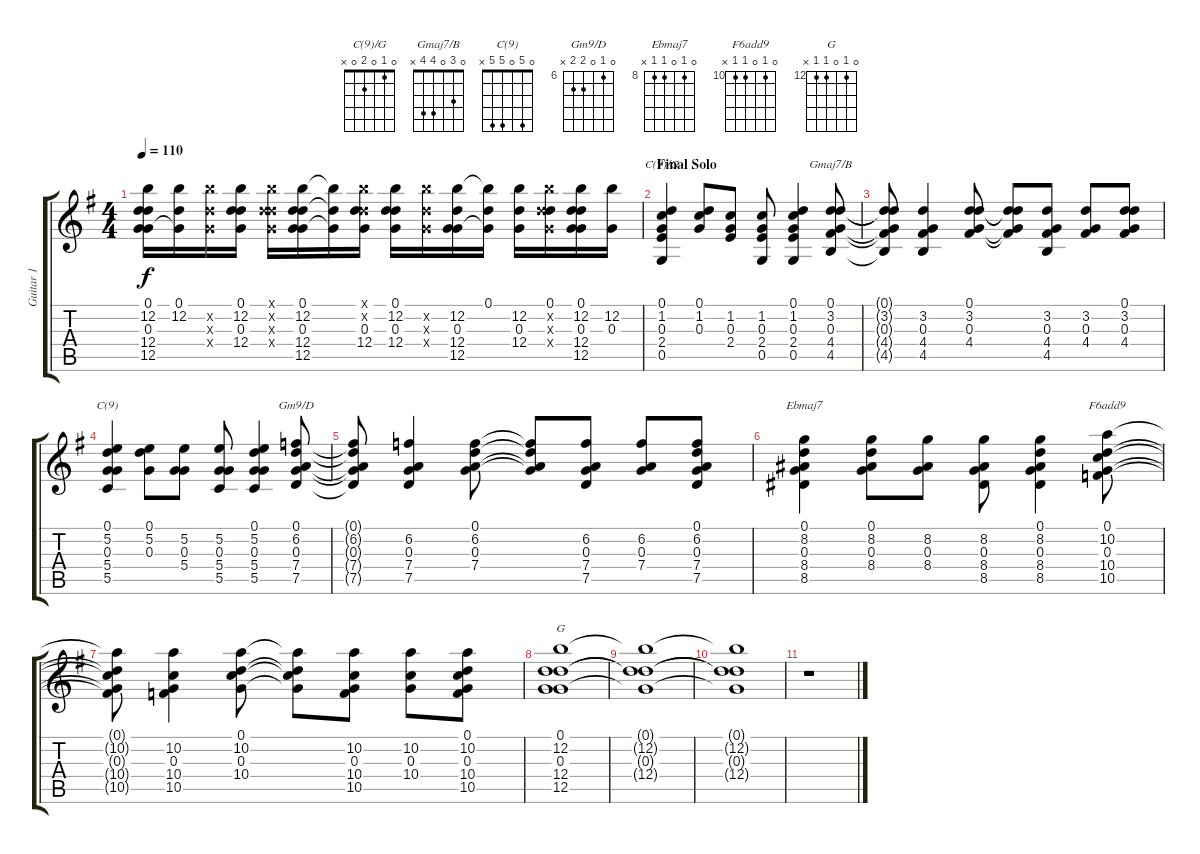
\track ("Guitar 1" "Guitar 1") {instrument acousticguitarsteel}
\staff {score tabs}
\tuning (D4 B3 G3 D3 G2 D2) {hide}
\chord ("C(9)/G" 0 1 0 2 0 x)
\chord ("Gmaj7/B" 0 3 0 4 4 x)
\chord ("C(9)" 0 5 0 5 5 x)
\chord ("Gm9/D" 0 6 0 7 7 x) {firstfret 6}
\chord ("Ebmaj7" 0 8 0 8 8 x) {firstfret 8}
\chord ("F6add9" 0 10 0 10 10 x) {firstfret 10}
\chord ("G" 0 12 0 12 12 x) {firstfret 12}
\ts (4 4)
\tempo 110
\clef g2
\ks g
(0.1 12.2 0.3 12.4 12.5).16{dy f} (0.1 12.2 0.3{t}).16 (12.2{x} 0.3{x} 12.4{x}).16 (0.1 12.2 0.3 12.4).16 (0.1{x} 12.2{x} 0.3{x} 12.4{x}).16 (0.1 12.2 0.3 12.4 12.5).16 (12.2{t} 0.3{t} 12.4{t}).16 (0.1{x} 12.2{x} 0.3 12.4).16 (0.1 12.2 0.3 12.4).16 (12.2{x} 0.3{x} 12.4{x}).16 (12.2 0.3 12.4 12.5).16 (0.1 12.2{t} 0.3{t}).16 (12.2 0.3 12.4).16 (0.1 12.2{x} 0.3{x} 12.4{x}).16 (0.1 12.2 0.3 12.4 12.5).16 (12.2 0.3).16 |
\section ("" "Final Solo")
(0.1 1.2 0.3 2.4 0.5).4{ch "C(9)/G"} (0.1 1.2 0.3).8 (1.2 0.3 2.4).8 (1.2 0.3 2.4 0.5).8 (0.1 1.2 0.3 2.4 0.5).4 (0.1 3.2 0.3 4.4 4.5).8{ch "Gmaj7/B"} |
(0.1{t} 3.2{t} 0.3{t} 4.4{t} 4.5{t}).8 (3.2 0.3 4.4 4.5).4 (0.1 3.2 0.3 4.4).8 (0.1{t} 3.2{t} 0.3{t} 4.4{t}).8 (3.2 0.3 4.4 4.5).8 (3.2 0.3 4.4).8 (0.1 3.2 0.3 4.4).8 |
(0.1 5.2 0.3 5.4 5.5).4{ch "C(9)"} (0.1 5.2 0.3).8 (5.2 0.3 5.4).8 (5.2 0.3 5.4 5.5).8 (0.1 5.2 0.3 5.4 5.5).4 (0.1 6.2 0.3 7.4 7.5).8{ch "Gm9/D"} |
(0.1{t} 6.2{t} 0.3{t} 7.4{t} 7.5{t}).8 (6.2 0.3 7.4 7.5).4 (0.1 6.2 0.3 7.4).8 (0.1{t} 6.2{t} 0.3{t} 7.4{t}).8 (6.2 0.3 7.4 7.5).8 (6.2 0.3 7.4).8 (0.1 6.2 0.3 7.4 7.5).8 |
(0.1 8.2 0.3 8.4 8.5).4{ch "Ebmaj7"} (0.1 8.2 0.3 8.4).8 (8.2 0.3 8.4).8 (8.2 0.3 8.4 8.5).8 (0.1 8.2 0.3 8.4 8.5).4 (0.1 10.2 0.3 10.4 10.5).8{ch "F6add9"} |
(0.1{t} 10.2{t} 0.3{t} 10.4{t} 10.5{t}).8 (10.2 0.3 10.4 10.5).4 (0.1 10.2 0.3 10.4).8 (0.1{t} 10.2{t} 0.3{t} 10.4{t}).8 (10.2 0.3 10.4 10.5).8 (10.2 0.3 10.4).8 (0.1 10.2 0.3 10.4 10.5).8 |
(0.1 12.2 0.3 12.4 12.5).1{ch "G"} |
(0.1{t} 12.2{t} 0.3{t} 12.4{t}).1 |
(0.1{t} 12.2{t} 0.3{t} 12.4{t}).1 |
r.1
